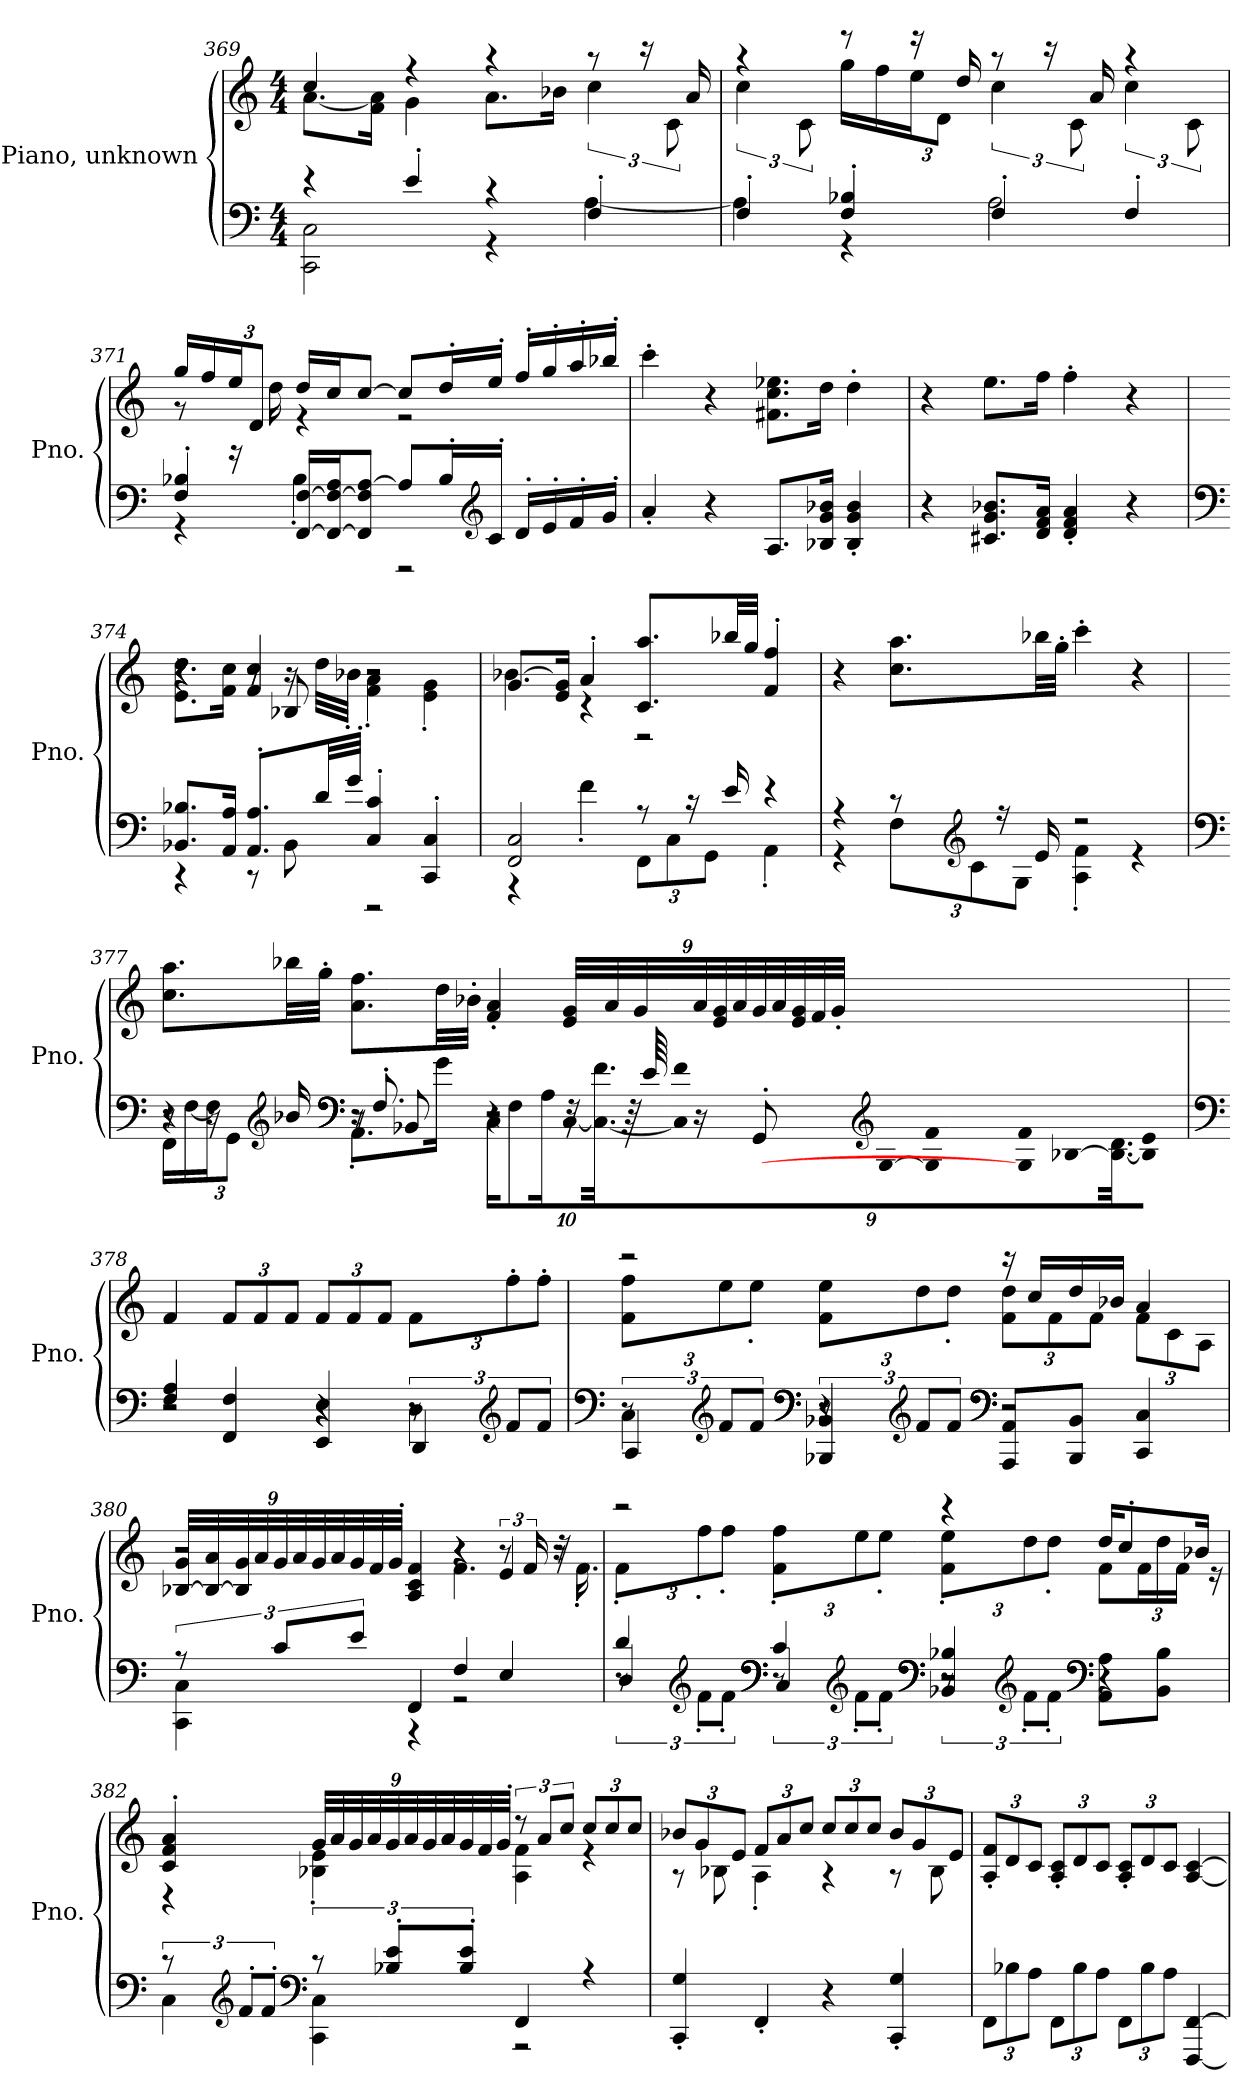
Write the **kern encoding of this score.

**kern	**kern
*part1	*part1
*staff2	*staff1
*I"Piano, unknown	*
*I'Pno.	*
!!LO:LB:g=z
*clefF4	*clefG2
*k[]	*k[]
*M4/4	*M4/4
=369	=369
*^	*^
4r	2CC\ 2C\	4cc/	[8.a\L
.	.	.	16f\ 16a\]Jk
4e'/	.	4r	4g\
4r	4r	4r	8.a\L
.	.	.	16b-X\Jk
4F'/	[4A\	8r	6cc\
.	.	16r	.
.	.	.	12c\
.	.	16a/	.
=370	=370	=370	=370
4F'/	4A\]	4r	6cc\
.	.	.	12c\
4F/' 4B-X/'	4r	8r	16gg\LL
.	.	.	16ff\
*	*	*	*Xbrackettup
.	.	16r	24ee\J
.	.	.	12d\J
.	.	16dd/	.
*	*	*	*brackettup
4F'/	2A\	8r	6cc\
.	.	16r	.
.	.	.	12c\
.	.	16a/	.
4F'/	.	4r	6cc\
.	.	.	12c\
=371	=371	=371	=371
4F/' 4B-X/'	4r	16gg/LL	8r
.	.	16ff/	.
*	*	*Xbrackettup	*
.	.	24ee/J	16r
.	.	12d/J	.
.	.	.	16dd\
[16FF/ [16F/LL	4B-'\	16dd/LL	4r
16FF/_ 16F/_ 16A/J	.	16cc/J	.
8FF/] 8F/] [8A/J	.	[8cc/J	.
8A/L]	2r	8cc/L]	2r
16B-'/L	.	16dd'/L	.
*clefG2	*	*	*
16c'/JJ	.	16ee'/JJ	.
16d'/LL	.	16ff'/LL	.
16e'/	.	16gg'/	.
16f'/	.	16aa'/	.
16g'/JJ	.	16bb-X'/JJ	.
*v	*v	*	*
*	*v	*v
!!LO:LB:g=z
=372	=372
4a'/	4ccc'\
4r	4r
8.A/L	8.f#X\ 8.cc\ 8.ee-X\L
16B-X/ 16g/ 16b-X/Jk	16dd\Jk
4B-/' 4g/' 4b-/'	4dd'\
=373	=373
4r	4r
8.c#X/ 8.g/ 8.b-X/L	8.ee\L
16d/ 16f/ 16a/Jk	16ff\Jk
4d/' 4f/' 4a/'	4ff'\
4r	4r
=374	=374
*clefF4	*
*^	*^
*	*	*	*^
8.BB-X/ 8.B-X/L	4r	4r	8.e\ 8.dd\L	4r
16AA/ 16A/Jk	.	.	16f\ 16cc\Jk	.
8.AA/' 8.A/'L	8r	4f/ 4cc/	8r	8r
.	8BB-\	.	16r	8B-X/
32d/LL	.	.	32dd\LLL	.
32g'/JJJ	.	.	32b-X'\JJJ	.
4C/' 4c/'	2r	2r	4f\' 4a\'	2r
4CC/' 4C/'	.	.	4e\' 4g\'	.
*	*	*	*v	*v
=375	=375	=375	=375
2FF/ 2C/	4r	[8.g/L	4b-X\
.	.	16e/ 16g/]Jk	.
.	4f'\	4a'/	4r
*	*Xbrackettup	*	*
8r	12FF\L	8.c/ 8.aa/L	2r
.	12C\	.	.
16r	.	.	.
.	12GG\J	.	.
16e/	.	32bb-X/LL	.
.	.	32gg/JJJ	.
4r	4AA'\	4f/' 4ff/'	.
*	*	*v	*v
!!LO:LB:g=z
=376	=376	=376
4r	4r	4r
8r	12F\L	8.cc\ 8.aa\L
*clefG2	*	*
.	12c\	.
16r	.	.
.	12G\J	.
16e/	.	32bb-X\LL
.	.	32gg'\JJJ
2r	4A\' 4f\'	4ccc'\
.	4r	4r
*v	*v	*
!!LO:PB:g=z
=377	=377
*clefF4	*
*^	*
*	*^	*
8r	16FF\LL	4r	8.cc\ 8.aa\L
.	[16F\	.	.
16r	24F\J]	.	.
.	12GG\J	.	.
*clefG2	*	*	*
16b-X/	.	.	32bb-X\LL
.	.	.	32gg'\JJJ
*clefF4	*	*	*
16r	8.AA'\L	8r	8.a\ 8.ff\L
8.F'/	.	.	.
.	.	8BB-X/	.
.	16g\Jk	.	32dd\LL
.	.	.	32b-X'\JJJ
4r	16C\KL	2r	4f/' 4a/'
.	8F\	.	.
.	16A\L	.	.
!	!LO:N:vis=64	!	!
32r	[640%9C\KL	.	48e/ 48g/LLL
.	36.C\_ 36.f\	.	.
.	.	.	48a/
64r	.	.	.
.	.	.	48g/
64e/	.	.	.
!	!LO:N:vis=32	!	!
.	1920%53C\] 1920%53f\	.	.
16r	.	.	48a/
*clefG2	*	*	*
!	!LO:N:vis=32	!	!
.	[1920%53G\	.	48e/ 48g/
.	.	.	48a/
!	!LO:N:vis=32	!	!
.	1920%53G\_ 1920%53f\	.	.
8e'/	.	.	48g/
.	1920ryy	.	.
!	!LO:N:vis=32	!	!
.	1920%53G\] 1920%53f\	.	.
.	.	.	48a/
!	!LO:N:vis=64	!	!
.	[640%9B-X\K	.	48e/ 48g/
.	36.B-\_ 36.d\	.	.
.	.	.	32f/
.	.	.	32g'/JJJ
!	!LO:N:vis=32	!	!
.	1920%53B-\] 1920%53e\JJJ	.	.
!!LO:LB:g=z
=378	=378	=378	=378
*clefF4	*	*	*
4F/ 4A/	2r	2r	4f/
4FF/ 4F/	.	.	12f/L
.	.	.	12f/
.	.	.	12f/J
4EE/ 4E/	4r	4r	12f/L
.	.	.	12f/
.	.	.	12f/J
*brackettup	*	*	*
12r	4D\	4DD/	12f\L
*clefG2	*	*	*
12f/L	.	.	12ff'\
12f/J	.	.	12ff'\J
=379	=379	=379	=379
*clefF4	*	*	*
*	*	*	*^
12r	4C\	4CC/	2r	12f\ 12ff\L
*clefG2	*	*	*	*
12f/L	.	.	.	12ee\
12f/J	.	.	.	12ee'\J
*clefF4	*	*	*	*
12r	4r	4BBB-X/ 4BB-X/	.	12f\ 12ee\L
*clefG2	*	*	*	*
12f/L	.	.	.	12dd\
12f/J	.	.	.	12dd'\J
*clefF4	*	*	*	*
8AAA/ 8AA/L	2r	2r	16r	12f\ 12dd\L
.	.	.	16cc/LL	.
.	.	.	.	12f\
8BBB-/ 8BB-/J	.	.	16dd/	.
.	.	.	.	12f\J
.	.	.	16b-X/JJ	.
4CC/ 4C/	.	.	4a/	12f\L
.	.	.	.	12c\
.	.	.	.	12A\J
*	*v	*v	*	*
!!LO:LB:g=z
=380	=380	=380	=380
*	*	*	*^
12r	4CC\ 4C\	[48B-X/ 48g/LLL	2r	2r
.	.	48B-/_ 48a/	.	.
.	.	48B-/] 48g/	.	.
.	.	48a/	.	.
12c/L	.	48g/	.	.
.	.	48a/	.	.
.	.	48g/	.	.
.	.	48a/	.	.
12e/J	.	48g/	.	.
.	.	32f/	.	.
.	.	32g'/JJJ	.	.
4FF/	4r	4A/ 4c/ 4f/	.	.
4F/	2r	4r	4.f\	4r
*	*	*brackettup	*	*
4E/	.	12r	.	4e/
.	.	24f/	.	.
.	.	8r	32r	.
.	.	.	16.f'\	.
*	*	*	*v	*v
!!LO:LB:g=z
=381	=381	=381	=381
*	*^	*	*
*	*	*	*	*Xbrackettup
4d/	12r	4D/	2r	12f'\L
*clefG2	*	*	*	*
.	12f'\L	.	.	12ff'\
.	12f'\J	.	.	12ff'\J
*clefF4	*	*	*	*
4c/	12r	4C/	.	12f\' 12ff\'L
*clefG2	*	*	*	*
.	12f'\L	.	.	12ee\
.	12f'\J	.	.	12ee'\J
*clefF4	*	*	*	*
2r	12r	4BB-X/ 4B-X/	4r	12f\' 12ee\'L
*clefG2	*	*	*	*
.	12f'\L	.	.	12dd\
.	12f'\J	.	.	12dd'\J
*clefF4	*	*	*	*
.	8AA\ 8A\L	4r	16dd/KL	12f\L
.	.	.	8cc'/	.
.	.	.	.	24f\L
*	*	*	*	*brackettup
.	8BB-\ 8B-\J	.	.	24dd\
.	.	.	.	24f\JJ
.	.	.	16b-X/Jk	.
.	.	.	.	24r
*	*v	*v	*	*
!!LO:LB:g=z	!!
=382	=382	=382	=382
12r	4C\	4c/' 4f/' 4a/'	4r
*clefG2	*	*	*
12f'/L	.	.	.
12f'/J	.	.	.
*clefF4	*	*	*
*	*	*Xbrackettup	*
12r	4CC\ 4C\	48g/LLL	4B-X\' 4e\'
.	.	48a/	.
.	.	48g/	.
.	.	48a/	.
12B-X/' 12e/'L	.	48g/	.
.	.	48a/	.
.	.	48g/	.
.	.	48a/	.
12B-/' 12e/'J	.	48g/	.
.	.	32f/	.
.	.	32g'/JJJ	.
*	*	*brackettup	*
4FF/	2r	12r	4A\ 4f\
.	.	12a/L	.
.	.	12cc/J	.
*	*	*Xbrackettup	*
4r	.	12cc/L	4r
.	.	12cc/	.
.	.	12cc/J	.
*v	*v	*	*
=383	=383	=383
4CC/' 4G/'	12b-X/L	8r
.	12g/	.
.	.	8B-X\
.	12e/J	.
4FF'/	12f/L	4A'\
.	12a/	.
.	12cc/J	.
4r	12cc/L	4r
.	12cc/	.
.	12cc/J	.
4CC/' 4G/'	12b-/L	8r
.	12g/	.
.	.	8B-\
.	12e/J	.
*	*v	*v
!!LO:LB:g=z
=384	=384
*Xbrackettup	*
12FF\L	12A/' 12f/'L
12B-X\	12d/
12A\J	12c/J
12FF\L	12A/' 12c/'L
12B-\	12d/
12A\J	12c/J
12FF\L	12A/' 12c/'L
12B-\	12d/
12A\J	12c/J
[4FFF/ [4FF/	[4A/ [4c/
=	=
*-	*-
